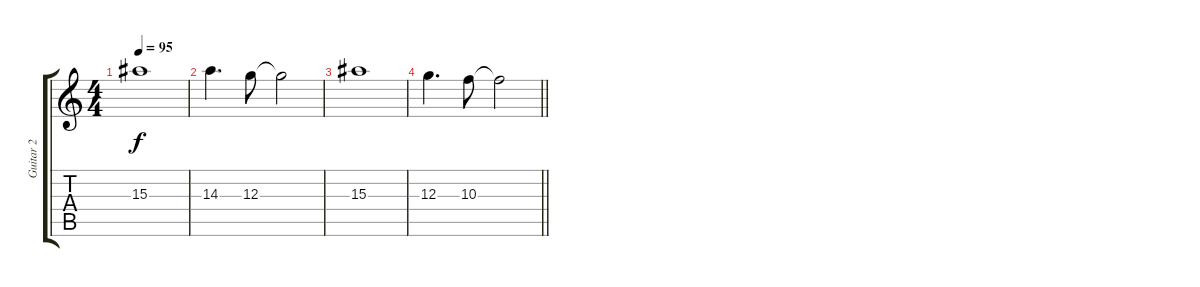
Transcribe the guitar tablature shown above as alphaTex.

\track ("Guitar 2" "Guitar 2") {instrument distortionguitar}
\staff {score tabs}
\tuning (E4 B3 G3 D3 A2 E2) {hide}
\ts (4 4)
\tempo 95
\clef g2
\ks c
15.3.1{dy f} |
14.3.4{d} 12.3.8 12.3{t}.2 |
15.3.1 |
\barLineRight lightlight
12.3.4{d} 10.3.8 10.3{t}.2
